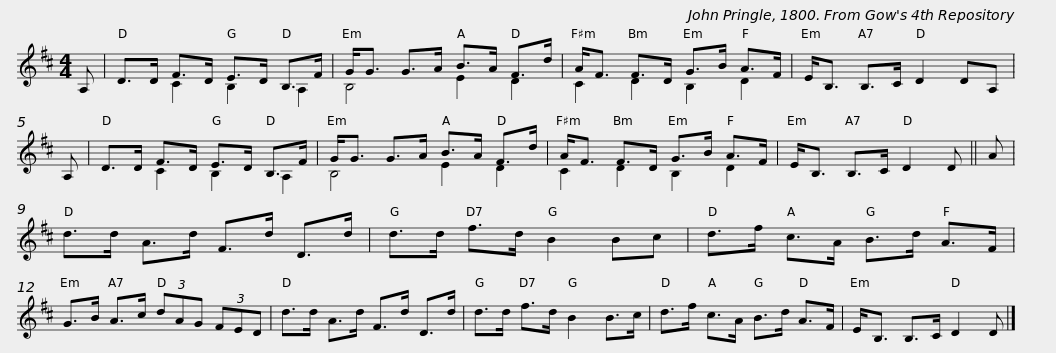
X:1
%%score ( 1 2 )
L:1/8
M:4/4
I:linebreak $
K:D
V:1 treble
V:2 treble
V:1
 A, | D>D F>D E>D B,>F | G<G G>A B>A F>d | A<F F>D G>B A>F | E<B, B,>C D2 DA, |$ %5
 A, | D>D F>D E>D B,>F | G<G G>A B>A F>d | A<F F>D G>B A>F | E<B, B,>C D2 D || %10
 A |$ d>d A>d F>d D>d | d>d f>d B2 Bc | d>f c>A B>d A>F | G>B A>c (3dAG (3FED |$ %15
 d>d A>d F>d D>d | d>d f>d B2 B>c | d>f c>A B>d A>F | E<B, B,>C D2 D |] %19
V:2
 x | x2 C2 B,2 A,2 | B,4 E2 D2 | C2 D2 B,2 D2 | x8 |$ %5
 x | x2 C2 B,2 A,2 | B,4 E2 D2 | C2 D2 B,2 D2 | x7 || %10
 x |$ x8 | x8 | x8 | x8 |$ %15
 x8 | x8 | x8 | x7 |] %19
